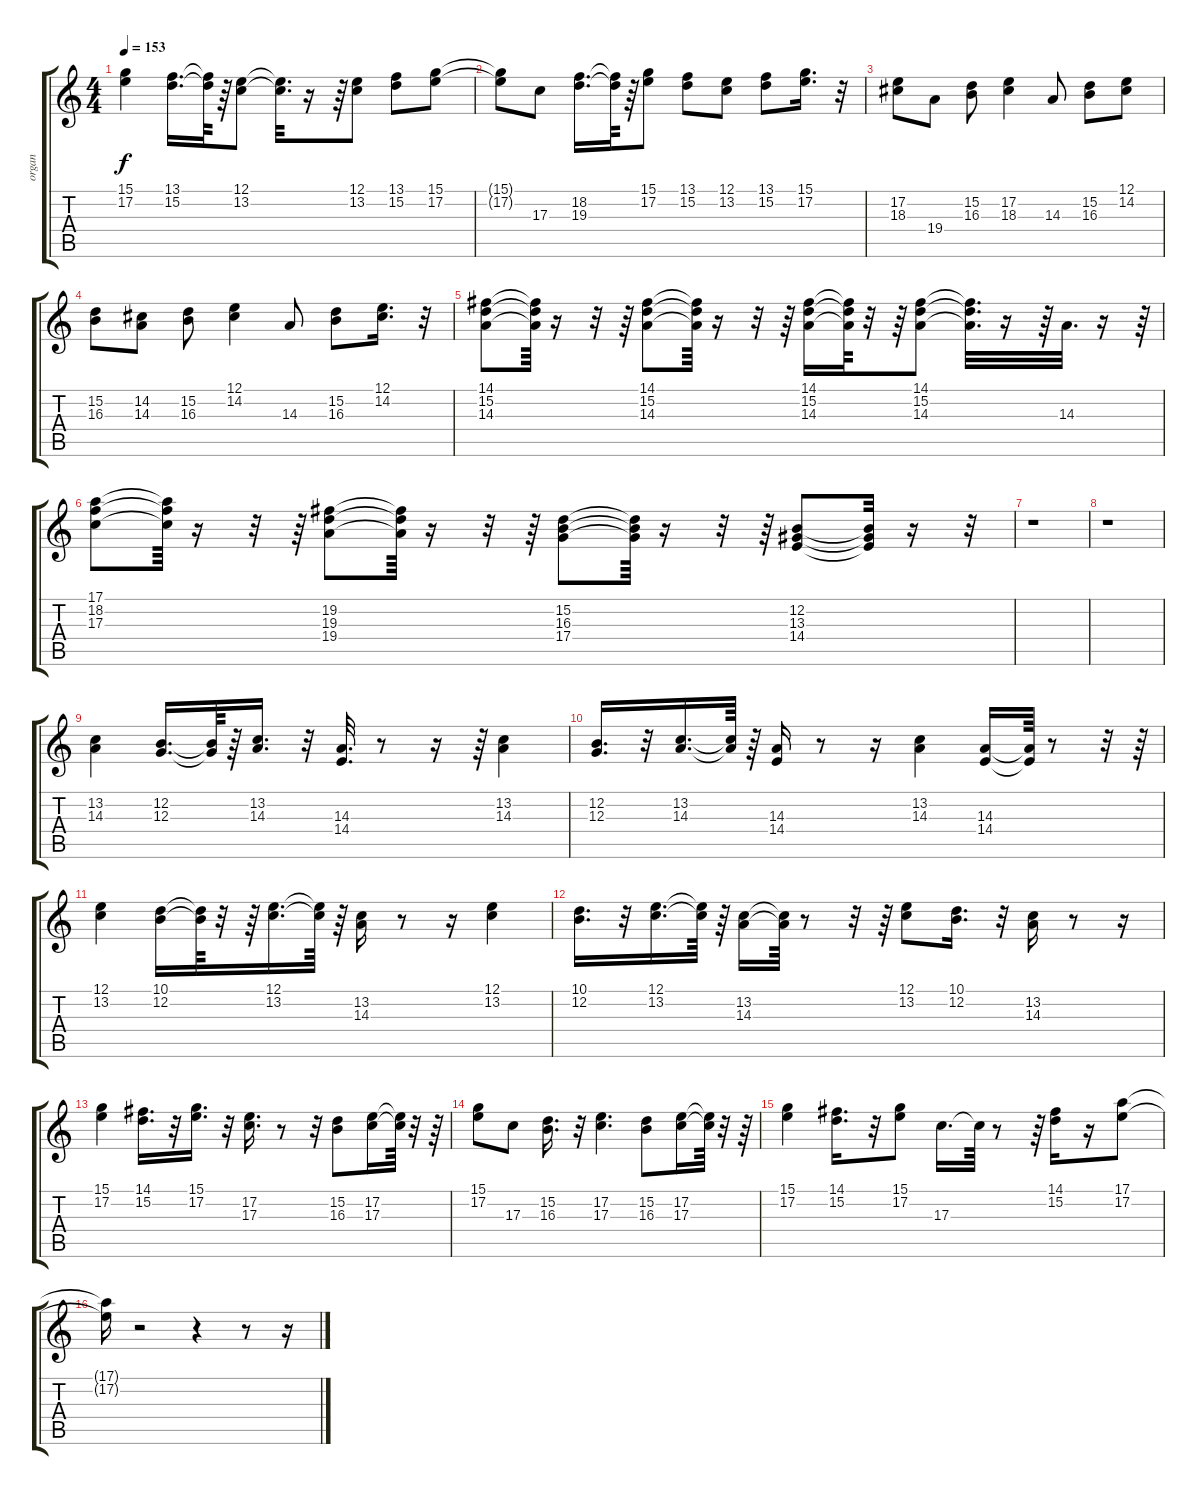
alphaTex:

\track ("organ" "organ") {instrument drawbarorgan}
\staff {score tabs}
\tuning (E4 B3 G3 D3 A2 E2) {hide}
\ts (4 4)
\tempo 153
\clef g2
\ks c
(15.1 17.2).4{dy f} (13.1 15.2).16{d} (13.1{t} 15.2{t}).64 r.64 (12.1 13.2).8 (12.1{t} 13.2{t}).32{d} r.16 r.64 (12.1 13.2).8 (13.1 15.2).8 (15.1 17.2).8 |
(15.1{t} 17.2{t}).8 17.3.8 (18.2 19.3).16{d} (18.2{t} 19.3{t}).64 r.64 (15.1 17.2).8 (13.1 15.2).8 (12.1 13.2).8 (13.1 15.2).8 (15.1 17.2).16{d} r.32 |
(17.2 18.3).8 19.4.8 (15.2 16.3).8 (17.2 18.3).4 14.3.8 (15.2 16.3).8 (12.1 14.2).8 |
(15.2 16.3).8 (14.2 14.3).8 (15.2 16.3).8 (12.1 14.2).4 14.3.8 (15.2 16.3).8 (12.1 14.2).16{d} r.32 |
(14.1 15.2 14.3).8 (14.1{t} 15.2{t} 14.3{t}).64 r.16 r.32 r.64 (14.1 15.2 14.3).8 (14.1{t} 15.2{t} 14.3{t}).64 r.16 r.32 r.64 (14.1 15.2 14.3).16 (14.1{t} 15.2{t} 14.3{t}).64 r.32 r.64 (14.1 15.2 14.3).8 (14.1{t} 15.2{t} 14.3{t}).32{d} r.16 r.64 14.3.32{d} r.16 r.64 |
(17.1 18.2 17.3).8 (17.1{t} 18.2{t} 17.3{t}).64 r.16 r.32 r.64 (19.2 19.3 19.4).8 (19.2{t} 19.3{t} 19.4{t}).64 r.16 r.32 r.64 (15.2 16.3 17.4).8 (15.2{t} 16.3{t} 17.4{t}).64 r.16 r.32 r.64 (12.2 13.3 14.4).8 (12.2{t} 13.3{t} 14.4{t}).32 r.16 r.32 |
r.1 |
r.1 |
(13.2 14.3).4 (12.2 12.3).16{d} (12.2{t} 12.3{t}).64 r.64 (13.2 14.3).16{d} r.32 (14.3 14.4).32{d} r.8 r.16 r.64 (13.2 14.3).4 |
(12.2 12.3).16{d} r.32 (13.2 14.3).16{d} (13.2{t} 14.3{t}).64 r.64 (14.3 14.4).16 r.8 r.16 (13.2 14.3).4 (14.3 14.4).16 (14.3{t} 14.4{t}).64 r.8 r.32 r.64 |
(12.1 13.2).4 (10.1 12.2).16 (10.1{t} 12.2{t}).64 r.32 r.64 (12.1 13.2).16{d} (12.1{t} 13.2{t}).64 r.64 (13.2 14.3).16 r.8 r.16 (12.1 13.2).4 |
(10.1 12.2).16{d} r.32 (12.1 13.2).16{d} (12.1{t} 13.2{t}).64 r.64 (13.2 14.3).16 (13.2{t} 14.3{t}).64 r.8 r.32 r.64 (12.1 13.2).8 (10.1 12.2).16{d} r.32 (13.2 14.3).16 r.8 r.16 |
(15.1 17.2).4 (14.1 15.2).16{d} r.32 (15.1 17.2).16{d} r.32 (17.2 17.3).16{d} r.8 r.32 (15.2 16.3).8 (17.2 17.3).16 (17.2{t} 17.3{t}).64 r.32 r.64 |
(15.1 17.2).8 17.3.8 (15.2 16.3).16{d} r.32 (17.2 17.3).4{d} (15.2 16.3).8 (17.2 17.3).16 (17.2{t} 17.3{t}).64 r.32 r.64 |
(15.1 17.2).4 (14.1 15.2).16{d} r.32 (15.1 17.2).8 17.3.16{d} 17.3{t}.64 r.8 r.64 (14.1 15.2).16 r.16 (17.1 17.2).8 |
(17.1{t} 17.2{t}).16 r.2 r.4 r.8 r.16
